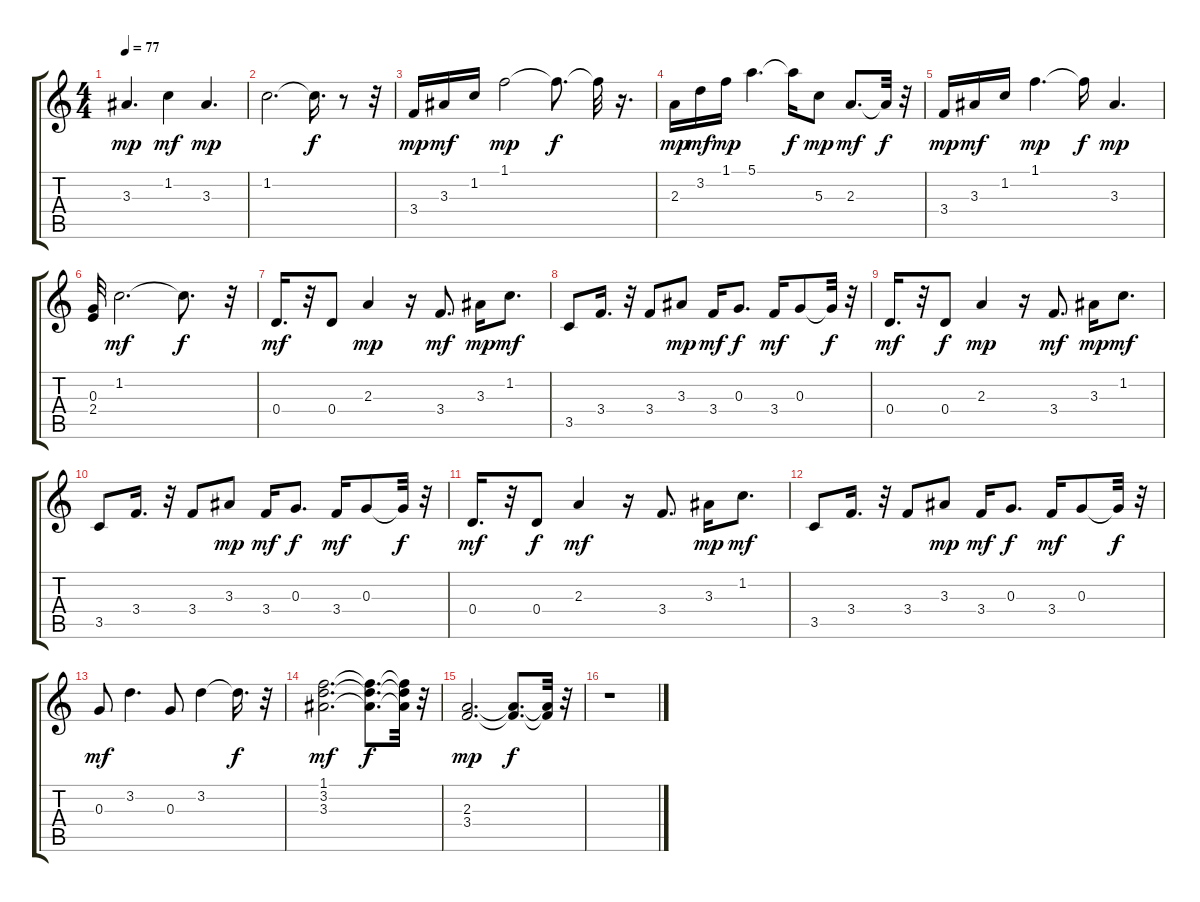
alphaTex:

\track "" {instrument electricguitarclean}
\staff {score tabs}
\tuning (E4 B3 G3 D3 A2 E2) {hide}
\ts (4 4)
\tempo 77
\clef g2
\ks c
3.3.4{d dy mp} 1.2.4{dy mf} 3.3.4{d dy mp} |
1.2.2{d} 1.2{t}.16{d dy f} r.8 r.32 |
3.4.16{dy mp} 3.3.16{dy mf} 1.2.16 1.1.2{dy mp} 1.1{t}.8{d dy f} 1.1{t}.32 r.16{d} |
2.3.16{dy mp} 3.2.16{dy mf} 1.1.16{dy mp} 5.1.4{d} 5.1{t}.16{dy f} 5.3.8{dy mp} 2.3.8{d dy mf} 2.3{t}.32{dy f} r.32 |
3.4.16{dy mp} 3.3.16{dy mf} 1.2.16 1.1.4{d dy mp} 1.1{t}.16{dy f} 3.3.4{d dy mp} |
(0.3 2.4).32 1.2.2{d dy mf} 1.2{t}.8{d dy f} r.32 |
0.4.16{d dy mf} r.32 0.4.8 2.3.4{dy mp} r.16 3.4.8{d dy mf} 3.3.16{dy mp} 1.2.8{d dy mf} |
3.5.8 3.4.16{d} r.32 3.4.8 3.3.8{dy mp} 3.4.16{dy mf} 0.3.8{d dy f} 3.4.16{dy mf} 0.3.8 0.3{t}.32{dy f} r.32 |
0.4.16{d dy mf} r.32 0.4.8{dy f} 2.3.4{dy mp} r.16 3.4.8{d dy mf} 3.3.16{dy mp} 1.2.8{d dy mf} |
3.5.8 3.4.16{d} r.32 3.4.8 3.3.8{dy mp} 3.4.16{dy mf} 0.3.8{d dy f} 3.4.16{dy mf} 0.3.8 0.3{t}.32{dy f} r.32 |
0.4.16{d dy mf} r.32 0.4.8{dy f} 2.3.4{dy mf} r.16 3.4.8{d} 3.3.16{dy mp} 1.2.8{d dy mf} |
3.5.8 3.4.16{d} r.32 3.4.8 3.3.8{dy mp} 3.4.16{dy mf} 0.3.8{d dy f} 3.4.16{dy mf} 0.3.8 0.3{t}.32{dy f} r.32 |
0.3.8{dy mf} 3.2.4{d} 0.3.8 3.2.4 3.2{t}.16{d dy f} r.32 |
(1.1 3.2 3.3).2{d dy mf} (1.1{t} 3.2{t} 3.3{t}).8{d dy f} (1.1{t} 3.2{t} 3.3{t}).32 r.32 |
(2.3 3.4).2{d dy mp} (2.3{t} 3.4{t}).8{d dy f} (2.3{t} 3.4{t}).32 r.32 |
r.1
